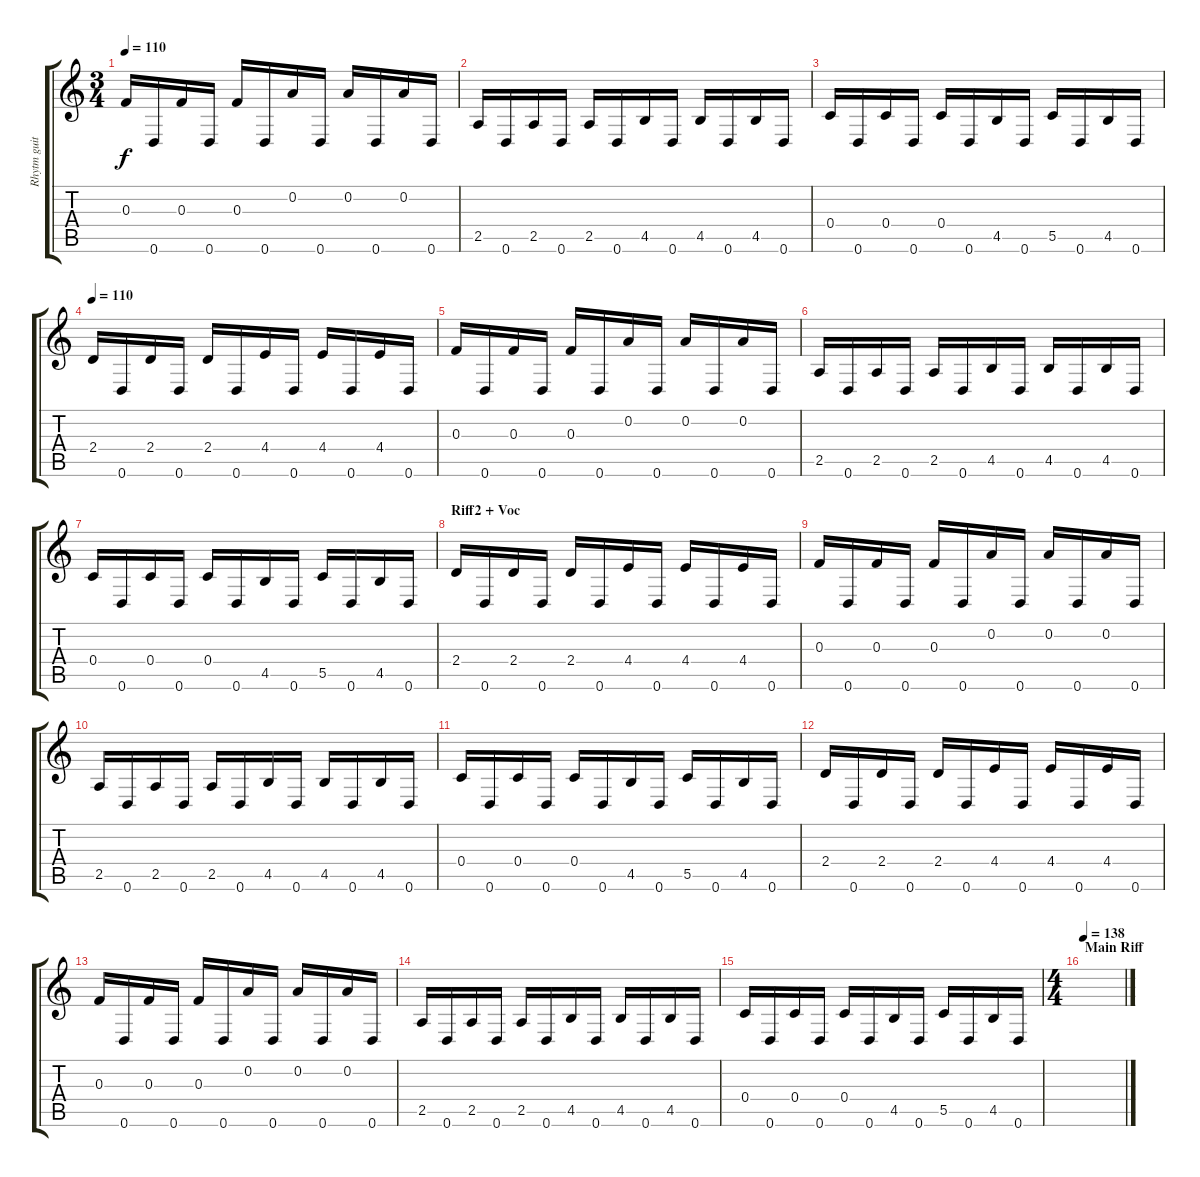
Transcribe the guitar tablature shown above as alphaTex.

\track ("Rhytm guitar" "Rhytm guit") {instrument distortionguitar}
\staff {score tabs}
\tuning (D4 A3 F3 C3 G2 D2) {hide}
\ts (3 4)
\tempo 110
\clef g2
\ks c
0.3.16{dy f} 0.6.16 0.3.16 0.6.16 0.3.16 0.6.16 0.2.16 0.6.16 0.2.16 0.6.16 0.2.16 0.6.16 |
2.5.16 0.6.16 2.5.16 0.6.16 2.5.16 0.6.16 4.5.16 0.6.16 4.5.16 0.6.16 4.5.16 0.6.16 |
0.4.16 0.6.16 0.4.16 0.6.16 0.4.16 0.6.16 4.5.16 0.6.16 5.5.16 0.6.16 4.5.16 0.6.16 |
\tempo 110
2.4.16 0.6.16 2.4.16 0.6.16 2.4.16 0.6.16 4.4.16 0.6.16 4.4.16 0.6.16 4.4.16 0.6.16 |
0.3.16 0.6.16 0.3.16 0.6.16 0.3.16 0.6.16 0.2.16 0.6.16 0.2.16 0.6.16 0.2.16 0.6.16 |
2.5.16 0.6.16 2.5.16 0.6.16 2.5.16 0.6.16 4.5.16 0.6.16 4.5.16 0.6.16 4.5.16 0.6.16 |
0.4.16 0.6.16 0.4.16 0.6.16 0.4.16 0.6.16 4.5.16 0.6.16 5.5.16 0.6.16 4.5.16 0.6.16 |
\section ("" "Riff2 + Voc")
2.4.16 0.6.16 2.4.16 0.6.16 2.4.16 0.6.16 4.4.16 0.6.16 4.4.16 0.6.16 4.4.16 0.6.16 |
0.3.16 0.6.16 0.3.16 0.6.16 0.3.16 0.6.16 0.2.16 0.6.16 0.2.16 0.6.16 0.2.16 0.6.16 |
2.5.16 0.6.16 2.5.16 0.6.16 2.5.16 0.6.16 4.5.16 0.6.16 4.5.16 0.6.16 4.5.16 0.6.16 |
0.4.16 0.6.16 0.4.16 0.6.16 0.4.16 0.6.16 4.5.16 0.6.16 5.5.16 0.6.16 4.5.16 0.6.16 |
2.4.16 0.6.16 2.4.16 0.6.16 2.4.16 0.6.16 4.4.16 0.6.16 4.4.16 0.6.16 4.4.16 0.6.16 |
0.3.16 0.6.16 0.3.16 0.6.16 0.3.16 0.6.16 0.2.16 0.6.16 0.2.16 0.6.16 0.2.16 0.6.16 |
2.5.16 0.6.16 2.5.16 0.6.16 2.5.16 0.6.16 4.5.16 0.6.16 4.5.16 0.6.16 4.5.16 0.6.16 |
0.4.16 0.6.16 0.4.16 0.6.16 0.4.16 0.6.16 4.5.16 0.6.16 5.5.16 0.6.16 4.5.16 0.6.16 |
\ts (4 4)
\section ("" "Main Riff")
\tempo 138
